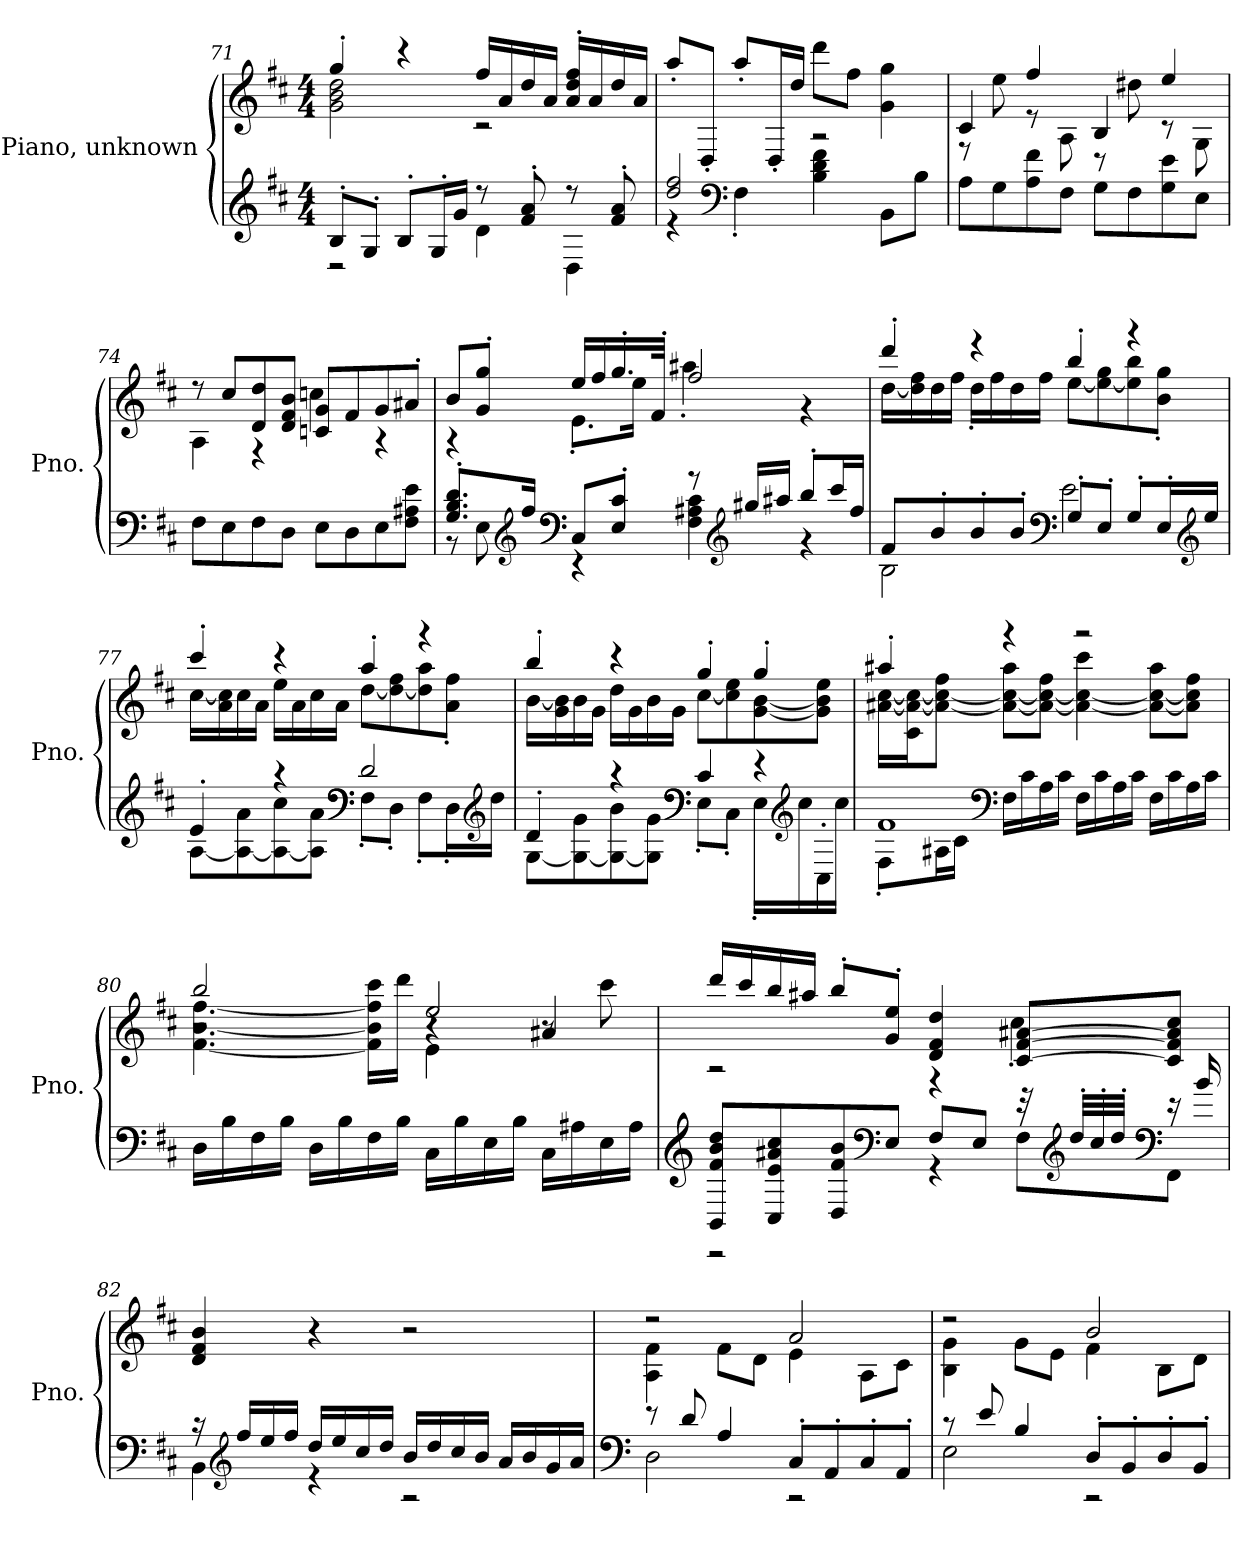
**kern	**kern
*part1	*part1
*staff2	*staff1
*I"Piano, unknown	*
*I'Pno.	*
*clefG2	*clefG2
*k[f#c#]	*k[f#c#]
*M4/4	*M4/4
=71	=71
*^	*^
8B'/L	2r	4gg'/	2g\ 2b\ 2dd\
8G'/J	.	.	.
8B'/L	.	4r	.
16G'/L	.	.	.
16g/JJ	.	.	.
8r	4d\	16ff#/LL	2r
.	.	16a/	.
8f#/' 8a/'	.	16dd/	.
.	.	16a/JJ	.
8r	4D\	16a/' 16dd/' 16ff#/'LL	.
.	.	16a/	.
8f#/' 8a/'	.	16dd/	.
.	.	16a/JJ	.
*	*	*v	*v
!!LO:LB:g=z
=72	=72	=72
2dd/ 2ff#/	4r	8aa'/L
.	.	8D'/J
*clefF4	*	*
.	4F#'\	8aa'/L
.	.	16D'/L
.	.	16dd/JJ
2r	4B\ 4d\ 4f#\	8ddd\L
.	.	8ff#\J
.	8BB\L	4g\ 4gg\
.	8B\J	.
*v	*v	*
=73	=73
*	*^
8A\L	4c#/	8r
8G\	.	8ee\
8A\ 8f#\	4ff#/	8r
8F#\J	.	8A\
8G\L	4B/	8r
8F#\	.	8dd#X\
8G\ 8e\	4ee/	8r
8E\J	.	8G\
=74	=74	=74
8F#\L	8r	4A\
8E\	8cc#/L	.
8F#\	8d/ 8dd/	4r
8D\J	8d/ 8f#/ 8b/J	.
8E\L	8cn/ 8g/L	4ccn\
8D\	8f#/	.
8E\	8g/	4r
8F#\ 8A#X\ 8e\J	8a#X'/J	.
!!LO:LB:g=z	!!
=75	=75	=75
*^	*	*
8.G/' 8.B/' 8.d/'L	8r	8b/L	4r
.	8E\	8g/' 8gg/'J	.
*clefG2	*	*	*
16ff#/Jk	.	.	.
*clefF4	*	*	*
8C#/L	4r	16ee/LL	8.e'\L
.	.	16ff#/	.
8E/' 8c#/'J	.	16.gg'/	.
.	.	.	16ee\Jk
.	.	32f#'/JJk	.
8r	4F#\ 4A#X\ 4c#\	2ff#/	4aa#X'\
*clefG2	*	*	*
16gg#X/LL	.	.	.
16aa#X/JJ	.	.	.
8bb'/L	4r	.	4r
16ccc#/L	.	.	.
16ff#/JJ	.	.	.
=76	=76	=76	=76
8f#/L	2B\	4ddd'/	[16dd\LL
.	.	.	16dd\] 16ff#\
8b'/	.	.	16dd\
.	.	.	16ff#\JJ
8b'/	.	4r	16dd'\LL
.	.	.	16ff#\
8b'/J	.	.	16dd\
.	.	.	16ff#\JJ
*clefF4	*	*	*
8G'/L	2e\	4bb'/	[8ee\L
8E'/J	.	.	8ee\_ 8gg\
8G'/L	.	4r	8ee\] 8bb\
16E'/L	.	.	8b\' 8gg\'J
*clefG2	*	*	*
16ee/JJ	.	.	.
!!LO:PB:g=z	!!
=77	=77	=77	=77
4e'/	[8A\L	4ccc#'/	[16cc#\LL
.	.	.	16a\ 16cc#\]
.	8A\_ 8a\	.	16cc#\
.	.	.	16a\JJ
4r	8A\_ 8cc#\	4r	16ee\LL
.	.	.	16a\
.	8A\] 8a\J	.	16cc#\
.	.	.	16a\JJ
*clefF4	*	*	*
2d/	8F#'\L	4aa'/	[8dd\L
.	8D'\J	.	8dd\_ 8ff#\
.	8F#'\L	4r	8dd\] 8aa\
.	16D'\L	.	8a\' 8ff#\'J
*clefG2	*	*	*
.	16dd\JJ	.	.
=78	=78	=78	=78
4d'/	[8G\L	4bb'/	[16b\LL
.	.	.	16g\ 16b\]
.	8G\_ 8g\	.	16b\
.	.	.	16g\JJ
4r	8G\_ 8b\	4r	16dd\LL
.	.	.	16g\
.	8G\] 8g\J	.	16b\
.	.	.	16g\JJ
*clefF4	*	*	*
4c#/	8E'\L	4gg'/	[8cc#\L
.	8C#'\J	.	8cc#\] 8ee\
4r	16E'\LL	4gg'/	[8g\ [8b\
*clefG2	*	*	*
.	16cc#\	.	.
.	16C#'\	.	8g\] 8b\] 8ee\J
.	16cc#\JJ	.	.
!!LO:LB:g=z	!!
=79	=79	=79	=79
1f#	8F#'\L	4aa#X'/	[16a#X\ [16cc#\LL
.	.	.	16c#\ 16a#\_ 16cc#\_J
.	16A#X\L	.	8a#\_ 8cc#\_ 8ff#\J
.	16c#\JJ	.	.
*clefF4	*	*	*
.	16F#\LL	4r	8a#\_ 8cc#\_ 8aa#\L
.	16c#\	.	.
.	16A#\	.	8a#\_ 8cc#\_ 8ff#\J
.	16c#\JJ	.	.
.	16F#\LL	2r	4a#\_ 4cc#\_ 4ccc#\
.	16c#\	.	.
.	16A#\	.	.
.	16c#\JJ	.	.
.	16F#\LL	.	8a#\_ 8cc#\_ 8aa#\L
.	16c#\	.	.
.	16A#\	.	8a#\] 8cc#\] 8ff#\J
.	16c#\JJ	.	.
*v	*v	*	*
=80	=80	=80
*	*	*^
16D\LL	2bb/	[4.f#\ [4.b\ [4.ff#\	2r
16B\	.	.	.
16F#\	.	.	.
16B\JJ	.	.	.
16D\LL	.	.	.
16B\	.	.	.
16F#\	.	16f#\] 16b\] 16ff#\] 16ccc#\LL	.
16B\JJ	.	16ddd\JJ	.
16C#\LL	2ee/	4e\	4r
16B\	.	.	.
16E\	.	.	.
16B\JJ	.	.	.
16C#\LL	.	8r	4a#X/
16A#X\	.	.	.
16E\	.	8ccc#\	.
16A#\JJ	.	.	.
*	*v	*v	*v
!!LO:LB:g=z
=81	=81
*clefG2	*
*^	*^
8BB/ 8f#/ 8b/ 8dd/L	2r	16ddd/LL	2r
.	.	16ccc#/	.
8C#/ 8e/ 8a#X/ 8cc#/	.	16bb/	.
.	.	16aa#X/JJ	.
8D/ 8f#/ 8b/	.	8bb'/L	.
*clefF4	*	*	*
8E/J	.	8g/' 8ee/'J	.
8F#/L	4r	4d/ 4f#/ 4dd/	4r
8E/J	.	.	.
32r	8F#\L	[8c#/ [8f#/ [8a#X/L	4cc#'\
*clefG2	*	*	*
32dd'/LLL	.	.	.
32cc#'/	.	.	.
32dd'/JJJ	.	.	.
*clefF4	*	*	*
16r	8FF#\J	8c#/] 8f#/] 8a#/] 8cc#/J	.
16b/	.	.	.
*	*	*v	*v
=82	=82	=82
16r	4BB\	4d/ 4f#/ 4b/
*clefG2	*	*
16ff#/LL	.	.
16ee/	.	.
16ff#/JJ	.	.
16dd/LL	4r	4r
16ee/	.	.
16cc#/	.	.
16dd/JJ	.	.
16b/LL	2r	2r
16dd/	.	.
16cc#/	.	.
16b/JJ	.	.
16a/LL	.	.
16b/	.	.
16g/	.	.
16a/JJ	.	.
!!LO:LB:g=z
=83	=83	=83
*clefF4	*	*
*	*	*^
8r	2D\	2r	4A\ 4f#\
8d/	.	.	.
4A/	.	.	8f#\L
.	.	.	8d\J
8C#'/L	2r	2a/	4e\
8AA'/	.	.	.
8C#'/	.	.	8A\L
8AA'/J	.	.	8c#\J
=84	=84	=84	=84
8r	2E\	2r	4B\ 4g\
8e/	.	.	.
4B/	.	.	8g\L
.	.	.	8e\J
8D'/L	2r	2b/	4f#\
8BB'/	.	.	.
8D'/	.	.	8B\L
8BB'/J	.	.	8d\J
*v	*v	*	*
*	*v	*v
=	=
*-	*-
